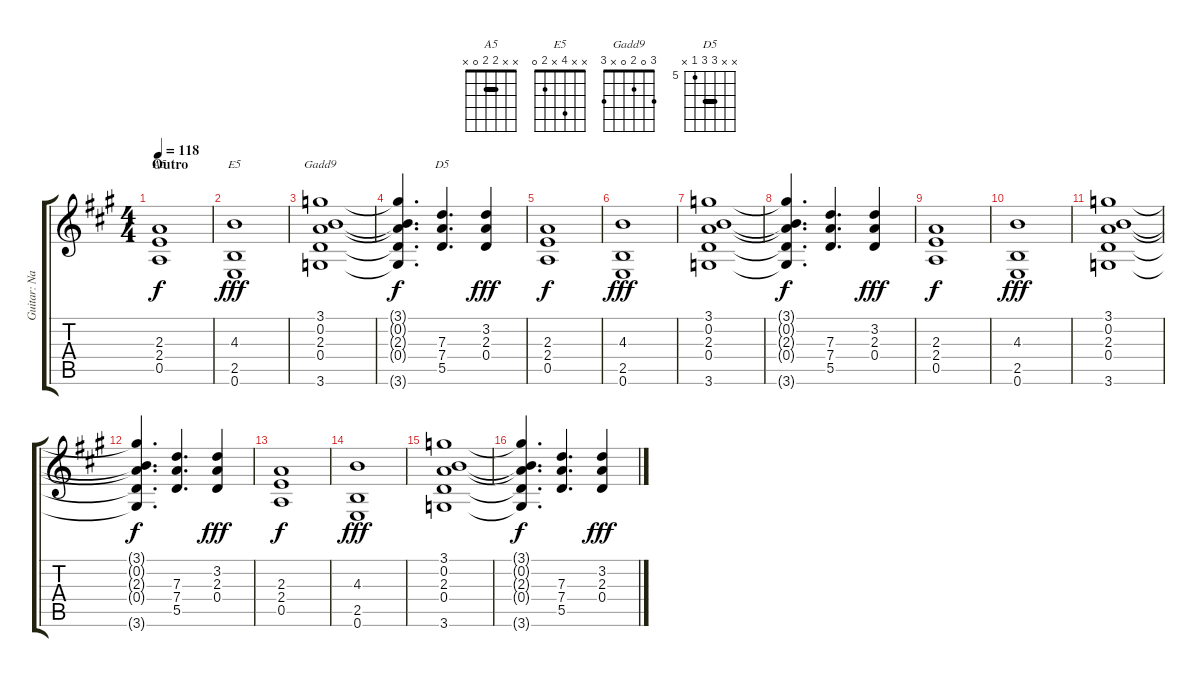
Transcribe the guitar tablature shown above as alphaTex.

\track ("Guitar: Nancy" "Guitar: Na") {instrument electricguitarjazz}
\staff {score tabs}
\tuning (E4 B3 G3 D3 A2 E2) {hide}
\chord ("A5" x x 2 2 0 x) {barre 2}
\chord ("E5" x x 4 x 2 0)
\chord ("Gadd9" 3 0 2 0 x 3)
\chord ("D5" x x 7 7 5 x) {firstfret 5 barre 7}
\ts (4 4)
\section ("" "Outro")
\tempo 118
\clef g2
\ks a
(2.3 2.4 0.5).1{ch "A5" dy f} |
(4.3 2.5 0.6).1{ch "E5" dy fff} |
(3.1 0.2 2.3 0.4 3.6).1{ch "Gadd9"} |
(3.1{t} 0.2{t} 2.3{t} 0.4{t} 3.6{t}).4{d dy f} (7.3 7.4 5.5).4{d ch "D5"} (3.2 2.3 0.4).4{dy fff} |
(2.3 2.4 0.5).1{dy f} |
(4.3 2.5 0.6).1{dy fff} |
(3.1 0.2 2.3 0.4 3.6).1 |
(3.1{t} 0.2{t} 2.3{t} 0.4{t} 3.6{t}).4{d dy f} (7.3 7.4 5.5).4{d} (3.2 2.3 0.4).4{dy fff} |
(2.3 2.4 0.5).1{dy f} |
(4.3 2.5 0.6).1{dy fff} |
(3.1 0.2 2.3 0.4 3.6).1 |
(3.1{t} 0.2{t} 2.3{t} 0.4{t} 3.6{t}).4{d dy f} (7.3 7.4 5.5).4{d} (3.2 2.3 0.4).4{dy fff} |
(2.3 2.4 0.5).1{dy f} |
(4.3 2.5 0.6).1{dy fff} |
(3.1 0.2 2.3 0.4 3.6).1 |
(3.1{t} 0.2{t} 2.3{t} 0.4{t} 3.6{t}).4{d dy f} (7.3 7.4 5.5).4{d} (3.2 2.3 0.4).4{dy fff}
